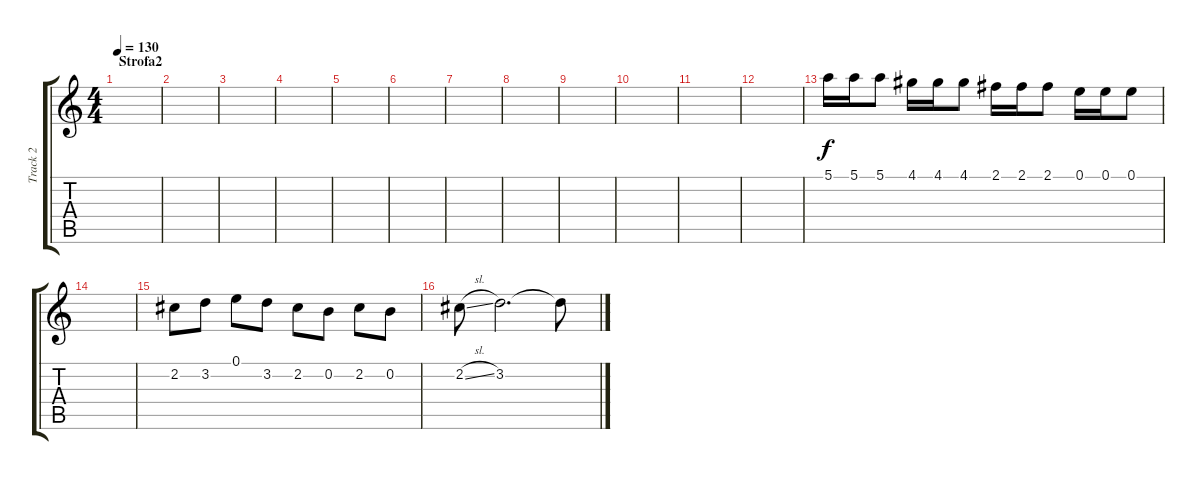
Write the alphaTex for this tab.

\track ("Track 2" "Track 2") {instrument overdrivenguitar}
\staff {score tabs}
\tuning (E4 B3 G3 D3 A2 E2) {hide}
\ts (4 4)
\section ("" "Strofa2")
\tempo 130
\clef g2
\ks c
|
|
|
|
|
|
|
|
|
|
|
|
5.1.16 5.1.16 5.1.8 4.1.16 4.1.16 4.1.8 2.1.16 2.1.16 2.1.8 0.1.16 0.1.16 0.1.8 |
|
2.2.8 3.2.8 0.1.8 3.2.8 2.2.8 0.2.8 2.2.8 0.2.8 |
2.2{sl}.8 3.2.2{d} 3.2{t}.8
